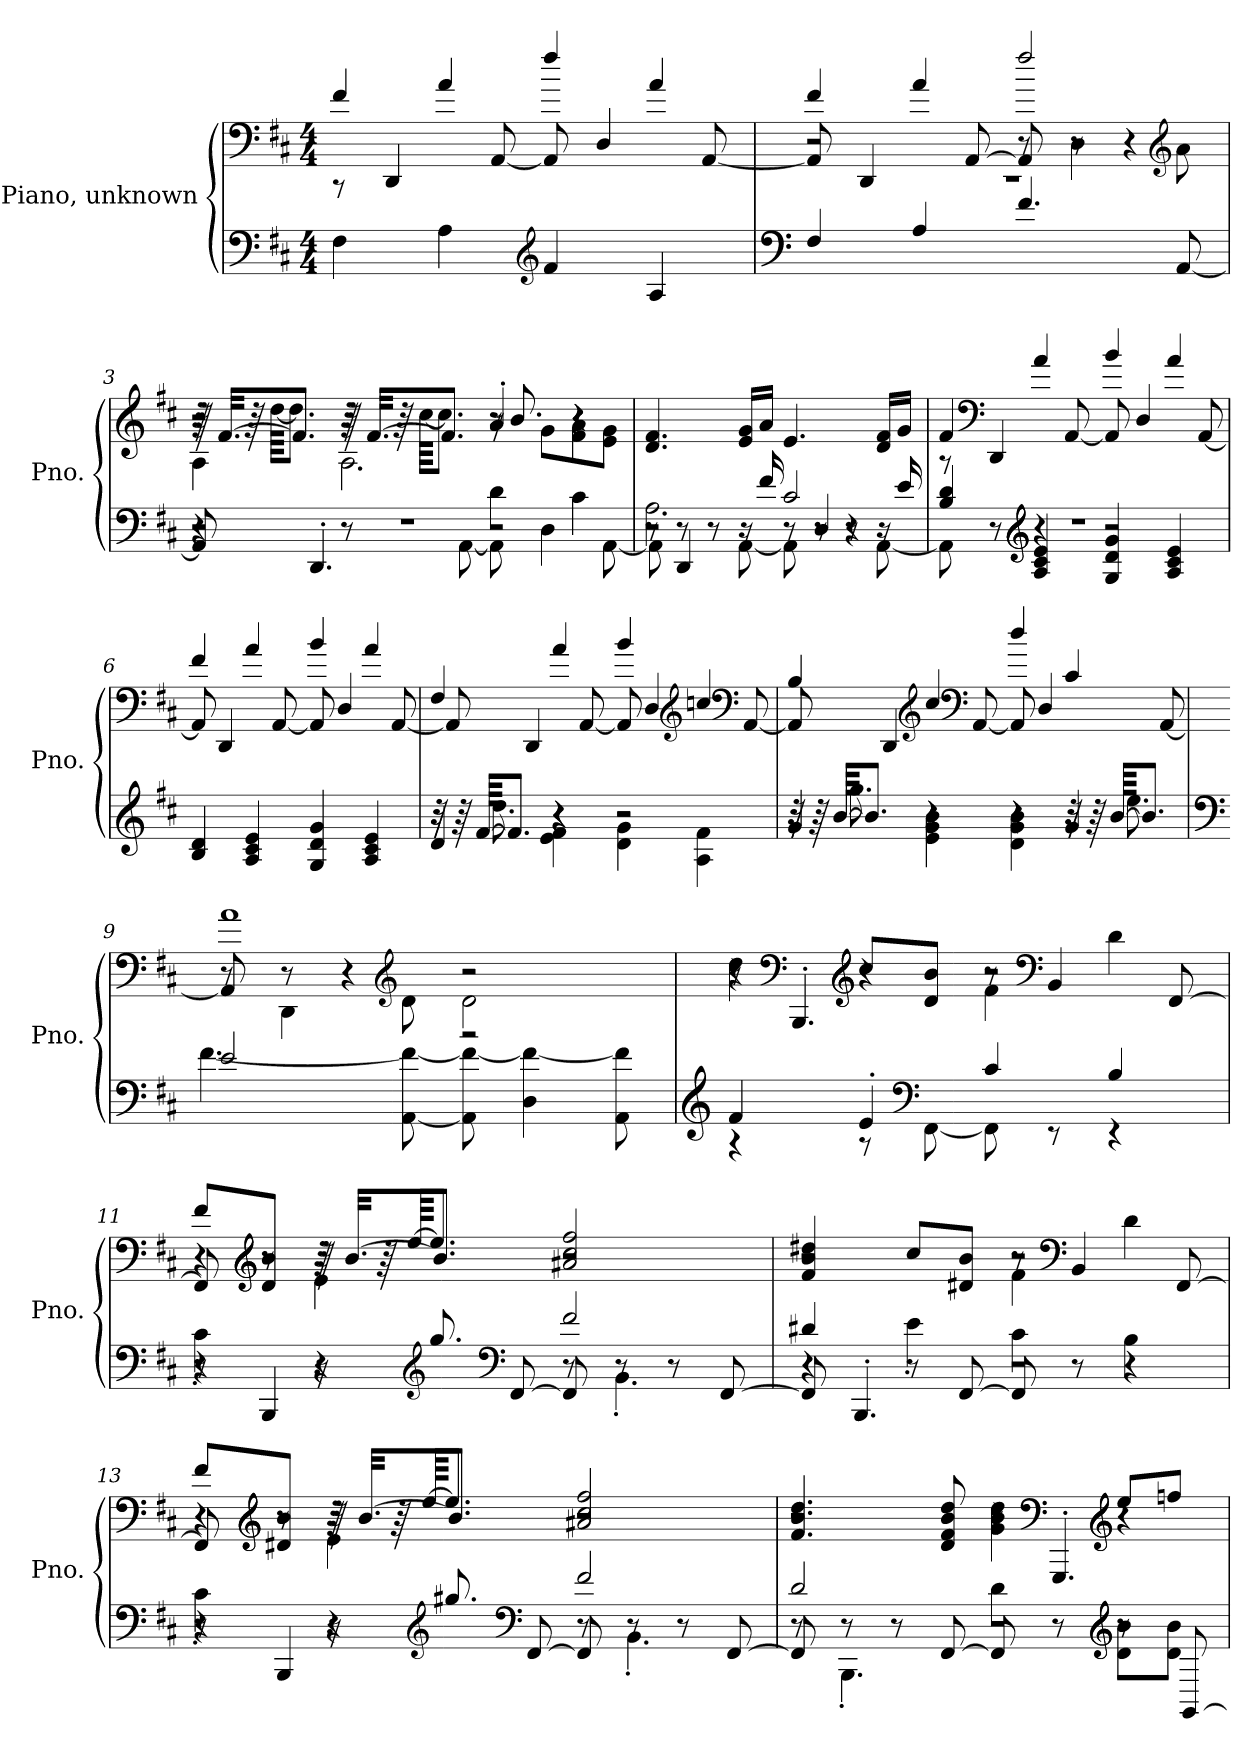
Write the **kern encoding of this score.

**kern	**kern
*part1	*part1
*staff2	*staff1
*I"Piano, unknown	*
*I'Pno.	*
*clefF4	*clefF4
*k[f#c#]	*k[f#c#]
*M4/4	*M4/4
*MM120	*MM120
=1	=1
*	*^
4F#\	4f#/	8r
.	.	4DD/
4A\	4a/	.
.	.	[8AA/
*clefG2	*	*
4f#/	4ff#/	8AA/]
.	.	4D/
4A/	4a/	.
.	.	[8AA/
*	*v	*v
=2	=2
*clefF4	*
*^	*^
*	*	*	*^
1r	4F#/	4f#/	2r	8AA/]
.	.	.	.	4DD/
.	4A/	4a/	.	.
.	.	.	.	[8AA/
.	4.f#/	2ff#/	8r	8AA/]
.	.	.	4D\	8r
.	.	.	.	4r
*	*	*clefG2	*	*
.	[8AA/	.	8a\	.
!!LO:LB:g=z
=3	=3	=3	=3	=3
*^	*^	*	*	*^
1r	2r	8AA/]	4r	2r	32r	64r	4A\
.	.	.	.	.	.	[32.f#/KKL	.
.	.	.	.	.	64r	.	.
.	.	.	.	.	[64dd\KKKL	.	.
.	.	.	.	.	8.dd\J]	8.f#/J]	.
.	.	4.DD'/	.	.	.	.	.
.	.	.	8r	.	32r	64r	2.A\
.	.	.	.	.	.	[32.f#/KKL	.
.	.	.	.	.	64r	.	.
.	.	.	.	.	[64cc#\KKKL	.	.
.	.	.	.	.	8.cc#\J]	8.f#/J]	.
.	.	.	[8AA\	.	.	.	.
.	4d\	2r	8AA\]	16r	8r	4a'/	.
.	.	.	.	8.b/	.	.	.
.	.	.	4D\	.	8g\L	.	.
.	4c#\	.	.	4r	8f#\ 8a\	4r	.
.	.	.	[8AA\	.	8e\ 8g\J	.	.
*	*	*	*	*v	*v	*v	*v
=4	=4	=4	=4	=4
2r	2.A\	8r	8AA\]	4.d/ 4.f#/
.	.	4DD/	8r	.
.	.	.	8r	.
.	.	16r	[8AA\	16e/ 16g/LL
.	.	16f#/	.	16a/JJ
2c#/	.	8r	8AA\]	4.e/
.	.	4D/	8r	.
.	4r	.	8r	.
.	.	16r	[8AA\	16d/ 16f#/LL
.	.	16e/	.	16g/JJ
*	*	*v	*v	*
!!LO:LB:g=z
=5	=5	=5	=5
*	*	*	*^
1r	4B/ 4d/	8AA\]	4f#/	8r
*	*	*	*clefF4	*
.	.	8r	.	4DD/
*clefG2	*	*	*	*
.	4A/ 4c#/ 4e/	4r	4a/	.
.	.	.	.	[8AA/
.	4G/ 4d/ 4g/	2r	4b/	8AA/]
.	.	.	.	4D/
.	4A/ 4c#/ 4e/	.	4a/	.
.	.	.	.	[8AA/
*v	*v	*v	*	*
=6	=6	=6
4B/ 4d/	4f#/	8AA/]
.	.	4DD/
4A/ 4c#/ 4e/	4a/	.
.	.	[8AA/
4G/ 4d/ 4g/	4b/	8AA/]
.	.	4D/
4A/ 4c#/ 4e/	4a/	.
.	.	[8AA/
=7	=7	=7
*^	*	*
*	*^	*	*
32r	16r	4d/	4F#/	8AA/]
64r	.	.	.	.
[64f#/KKKL	.	.	.	.
8.f#/J]	8.dd\	.	.	.
.	.	.	.	4DD/
4r	4e\ 4f#\	4r	4a/	.
.	.	.	.	[8AA/
2r	4d\ 4g\	2r	4b/	8AA/]
.	.	.	.	4D/
*	*	*	*clefG2	*
.	4A\ 4f#\	.	4ccn/	.
*	*	*	*clefF4	*
.	.	.	.	[8AA/
!!LO:LB:g=z	!!
=8	=8	=8	=8	=8
32r	16r	4g/	4B/	8AA/]
64r	.	.	.	.
[64b/KKKL	.	.	.	.
8.b/J]	8.gg\	.	.	.
.	.	.	.	4DD/
*	*	*	*clefG2	*
4r	4e\ 4g\ 4b\	4r	4cc#/	.
*	*	*	*clefF4	*
.	.	.	.	[8AA/
4r	4d\ 4g\ 4b\	4r	4dd/	8AA/]
.	.	.	.	4D/
32r	16r	4g/	4c#/	.
64r	.	.	.	.
[64b/KKKL	.	.	.	.
8.b/J]	8.ee\	.	.	.
.	.	.	.	[8AA/
*v	*v	*v	*	*
*	*v	*v
=9	=9
*clefF4	*
*^	*^
*	*	*	*^
2e/	[4.f#\	1a	8r	8AA/]
.	.	.	4DD\	8r
.	.	.	.	4r
*	*	*clefG2	*	*
.	[8AA\ 8f#\_	.	8d\	.
2r	8AA\] 8f#\_	.	2d\	2r
.	4D\ 4f#\_	.	.	.
.	8AA\ 8f#\]	.	.	.
!!LO:LB:g=z	!!	!!
=10	=10	=10	=10	=10
*clefG2	*	*	*	*
4f#/	4r	4r	4dd\	8r
*	*	*clefF4	*	*
.	.	.	.	4.BBB'/
*	*	*clefG2	*	*
4e'/	8r	8cc#/L	4r	.
*clefF4	*	*	*	*
.	[8FF#\	8d/ 8b/J	.	.
4c#/	8FF#\]	2r	4f#\	8r
*	*	*clefF4	*	*
.	8r	.	.	4BB/
4B/	4r	.	4d\	.
.	.	.	.	[8FF#/
=11	=11	=11	=11	=11
*	*^	*	*	*
4r	4c#'\	8r	8f#/L	4r	8FF#/]
*	*	*	*clefG2	*	*
.	.	4BBB/	8d/ 8b/J	.	8r
16r	4r	.	32r	4e\	64r
.	.	.	.	.	[32.b/KKL
.	.	.	64r	.	.
.	.	.	[64ee/KKKL	.	.
*clefG2	*	*	*	*	*
8.gg/	.	.	8.ee/J]	.	8.b/J]
*clefF4	*	*	*	*	*
.	.	[8FF#/	.	.	.
2f#/	8r	8FF#/]	2a#X/ 2cc#/ 2ff#/	2r	2r
.	4.BB'\	8r	.	.	.
.	.	8r	.	.	.
.	.	[8FF#/	.	.	.
!!LO:LB:g=z	!!	!!
=12	=12	=12	=12	=12	=12
4d#X/	4r	8FF#/]	4f#/ 4b/ 4dd#X/	2r	2r
.	.	4.BBB'/	.	.	.
8r	4e'\	.	8cc#/L	.	.
[8FF#/	.	.	8d#X/ 8b/J	.	.
8FF#/]	4c#\	2r	2r	4f#\	8r
*	*	*	*clefF4	*	*
8r	.	.	.	.	4BB/
4r	4B\	.	.	4d#\	.
.	.	.	.	.	[8FF#/
=13	=13	=13	=13	=13	=13
4r	4c#'\	8r	8f#/L	4r	8FF#/]
*	*	*	*clefG2	*	*
.	.	4BBB/	8d#X/ 8b/J	.	8r
16r	4r	.	32r	4e\	64r
.	.	.	.	.	[32.b/KKL
.	.	.	64r	.	.
.	.	.	[64ee/KKKL	.	.
*clefG2	*	*	*	*	*
8.gg#X/	.	.	8.ee/J]	.	8.b/J]
*clefF4	*	*	*	*	*
.	.	[8FF#/	.	.	.
2f#/	8r	8FF#/]	2a#X/ 2cc#/ 2ff#/	2r	2r
.	4.BB'\	8r	.	.	.
.	.	8r	.	.	.
.	.	[8FF#/	.	.	.
!!LO:PB:g=z	!!	!!
=14	=14	=14	=14	=14	=14
2d/	8r	8FF#/]	4.f#/ 4.b/ 4.dd/	2r	2r
.	4.BBB'\	8r	.	.	.
.	.	8r	.	.	.
.	.	[8FF#/	8d/ 8f#/ 8b/ 8dd/	.	.
2r	4d\	8FF#/]	4r	4g\ 4b\ 4dd\	8r
*	*	*	*clefF4	*	*
.	.	8r	.	.	4.GGG'/
*clefG2	*	*	*clefG2	*	*
.	8d\ 8b\L	8r	8ee/L	4r	.
.	8d\ 8b\J	[8GG/	8ffn/J	.	.
*v	*v	*v	*	*	*
*	*v	*v	*v
=	=
*-	*-
